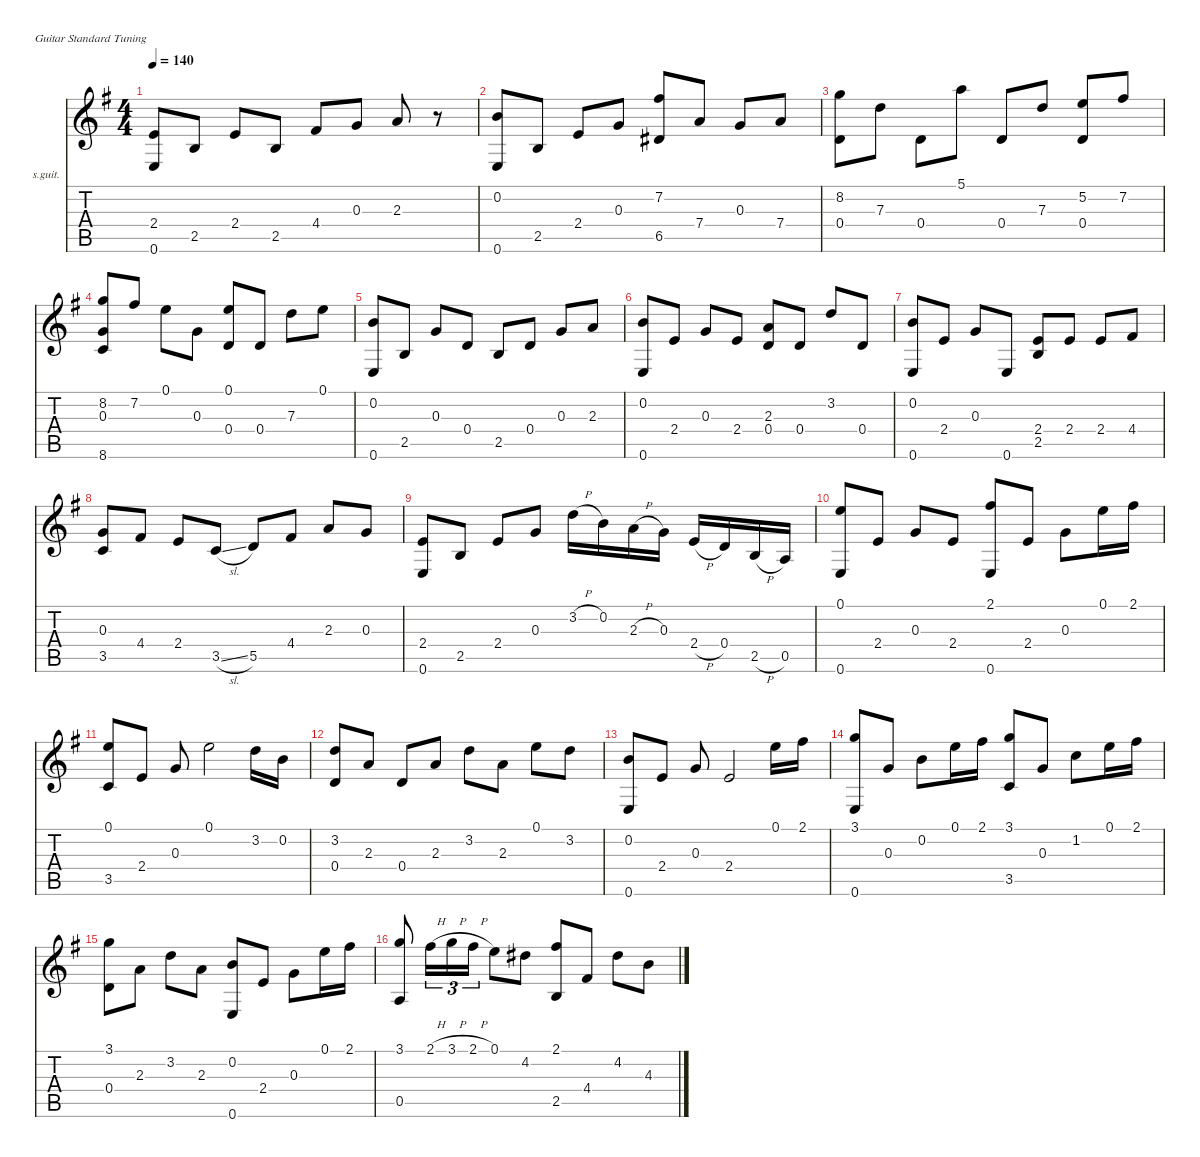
\defaultSystemsLayout 4
\hideDynamics
\bracketExtendMode nobrackets
\firstSystemTrackNameOrientation horizontal
\otherSystemsTrackNameOrientation horizontal
\track ("Steel Guitar" "s.guit.") {instrument acousticguitarsteel}
\staff {score tabs}
\tuning (E4 B3 G3 D3 A2 E2)
\ts (4 4)
\tempo 140
\clef g2
\ks eminor
(2.4 0.6).8{dy mf} 2.5.8 2.4.8 2.5.8 4.4.8 0.3.8 2.3.8 r.8 |
(0.2 0.6).8 2.5.8 2.4.8 0.3.8 (6.5 7.2).8 7.4.8 0.3.8 7.4.8 |
(8.2 0.4).8 7.3.8 0.4.8 5.1.8 0.4.8 7.3.8 (0.4 5.2).8 7.2.8 |
(8.2 8.6 0.3).8 7.2.8 0.1.8 0.3.8 (0.1 0.4).8 0.4.8 7.3.8 0.1.8 |
(0.6 0.2).8 2.5.8 0.3.8 0.4.8 2.5.8 0.4.8 0.3.8 2.3.8 |
(0.2 0.6).8 2.4.8 0.3.8 2.4.8 (2.3 0.4).8 0.4.8 3.2.8 0.4.8 |
(0.2 0.6).8 2.4.8 0.3.8 0.6.8 (2.5 2.4).8 2.4.8 2.4.8 4.4.8 |
(0.3 3.5).8 4.4.8 2.4.8 3.5{sl}.8 5.5.8 4.4.8 2.3.8 0.3.8 |
(2.4 0.6).8 2.5.8 2.4.8 0.3.8 3.2{h}.16 0.2.16 2.3{h}.16 0.3.16 2.4{h}.16 0.4.16 2.5{h}.16 0.5.16 |
(0.1 0.6).8 2.4.8 0.3.8 2.4.8 (2.1 0.6).8 2.4.8 0.3.8 0.1.16 2.1.16 |
(0.1 3.5).8 2.4.8 0.3.8 0.1.2 3.2.16 0.2.16 |
(3.2 0.4).8 2.3.8 0.4.8 2.3.8 3.2.8 2.3.8 0.1.8 3.2.8 |
(0.2 0.6).8 2.4.8 0.3.8 2.4.2 0.1.16 2.1.16 |
(0.6 3.1).8 0.3.8 0.2.8 0.1.16 2.1.16 (3.1 3.5).8 0.3.8 1.2.8 0.1.16 2.1.16 |
(3.1 0.4).8 2.3.8 3.2.8 2.3.8 (0.2 0.6).8 2.4.8 0.3.8 0.1.16 2.1.16 |
(3.1 0.5).8 2.1{h}.16{tu (3 2)} 3.1{h}.16{tu (3 2)} 2.1{h}.16{tu (3 2)} 0.1.8 4.2.8 (2.1 2.5).8 4.4.8 4.2.8 4.3.8
